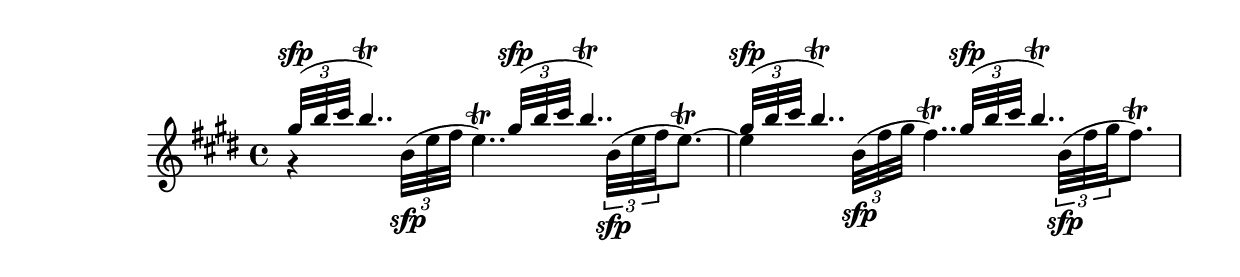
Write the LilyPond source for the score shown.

\version "2.19.83"
\language "english"
\score
{
    \context Score = "Example_Score"
    <<
        \context Staff = "Example_Staff"
        <<
            \context Voice = "Voice_1"
            {
                \tuplet 3/2
                {
                    \dynamicUp
                    \key e \major
                    \voiceOne
                    gs''32
                    \sfp
                    (
                    b''32
                    cs'''32
                }
                b''4..
                - \trill
                )
                \tuplet 3/2
                {
                    gs''32
                    \sfp
                    (
                    b''32
                    cs'''32
                }
                b''4..
                - \trill
                )
                \tuplet 3/2
                {
                    gs''32
                    \sfp
                    (
                    b''32
                    cs'''32
                }
                b''4..
                - \trill
                )
                \tuplet 3/2
                {
                    gs''32
                    \sfp
                    (
                    b''32
                    cs'''32
                }
                b''4..
                - \trill
                )
            }
            \context Voice = "Voice_2"
            \with
            {
                \override script.direction = #down
                \override slur.direction = #down
                \override tie.direction = #down
                \override tuplet_bracket.stencil = ##f
            }
            {
                r4
                \tuplet 3/2
                {
                    b'32
                    \sfp
                    (
                    e''32
                    fs''32
                }
                e''4..
                - \trill
                )
                \tuplet 3/2
                {
                    b'32
                    \sfp
                    (
                    e''32
                    fs''32
                }
                e''8.
                - \trill
                )
                ~
                e''4
                \tuplet 3/2
                {
                    b'32
                    \sfp
                    (
                    fs''32
                    gs''32
                }
                fs''4..
                - \trill
                )
                \tuplet 3/2
                {
                    b'32
                    \sfp
                    (
                    fs''32
                    gs''32
                }
                fs''8.
                - \trill
                )
            }
        >>
    >>
}